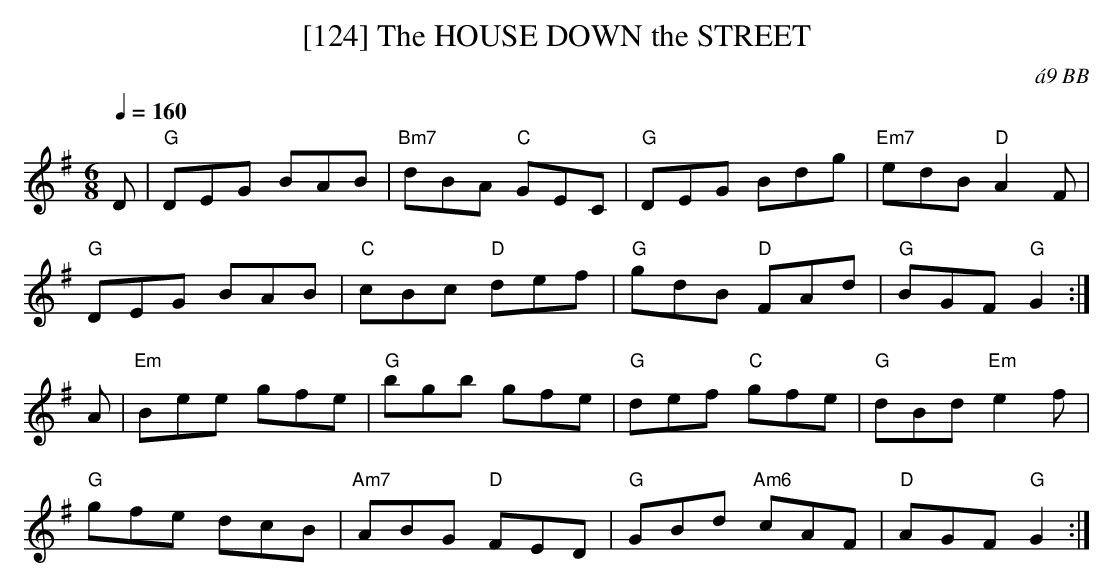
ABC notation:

X:1
T:[124] The HOUSE DOWN the STREET
C:\'a9 BB
M:6/8
Q:1/4=160
L:1/8
K:G
D|"G"DEG BAB|"Bm7"dBA "C"GEC|"G"DEG Bdg|"Em7"edB "D"A2 F|
"G"DEG BAB|"C"cBc "D"def|"G"gdB "D"FAd|"G"BGF "G"G2 :|
A|"Em"Bee gfe|"G"bgb gfe|"G"def "C"gfe|"G"dBd "Em"e2 f|
"G"gfe dcB|"Am7"ABG "D"FED|"G"GBd "Am6"cAF|"D"AGF "G"G2 :|
